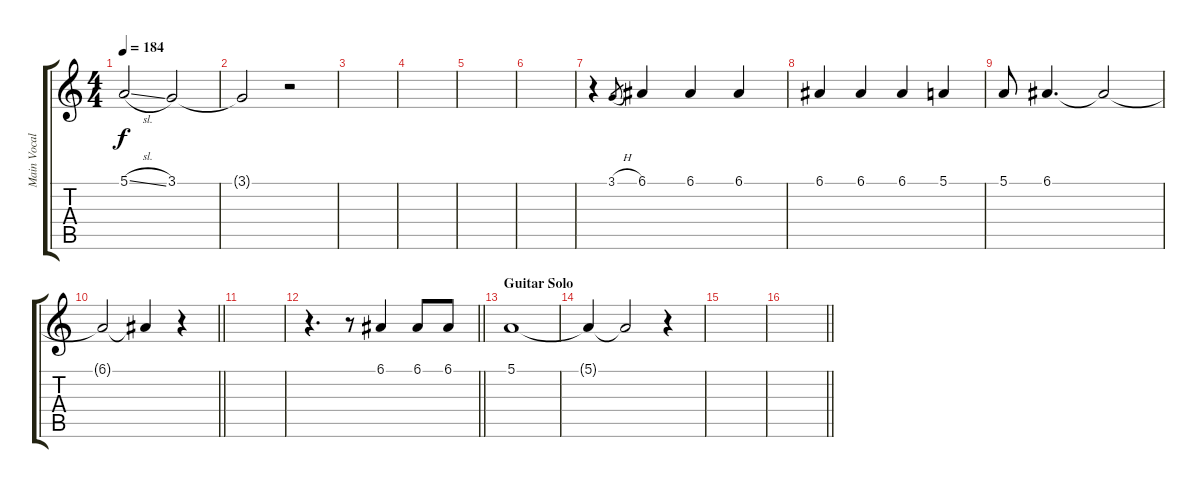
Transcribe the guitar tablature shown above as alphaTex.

\track ("Main Vocals" "Main Vocal") {instrument clarinet}
\staff {score tabs}
\tuning (E4 B3 G3 D3 A2 E2) {hide}
\ts (4 4)
\tempo 184
\clef g2
\ks c
5.1{sl}.2{dy f} 3.1.2 |
3.1{t}.2 r.2 |
|
|
|
|
r.4 3.1{h}.8{gr} 6.1.4 6.1.4 6.1.4 |
6.1.4 6.1.4 6.1.4 5.1.4 |
5.1.8 6.1.4{d} 6.1{t}.2 |
\barLineRight lightlight
6.1{t}.2 6.1{t}.4 r.4 |
|
\barLineRight lightlight
r.4{d} r.8 6.1.4 6.1.8 6.1.8 |
\section ("" "Guitar Solo")
5.1.1 |
5.1{t}.4 5.1{t}.2 r.4 |
|
\barLineRight lightlight
